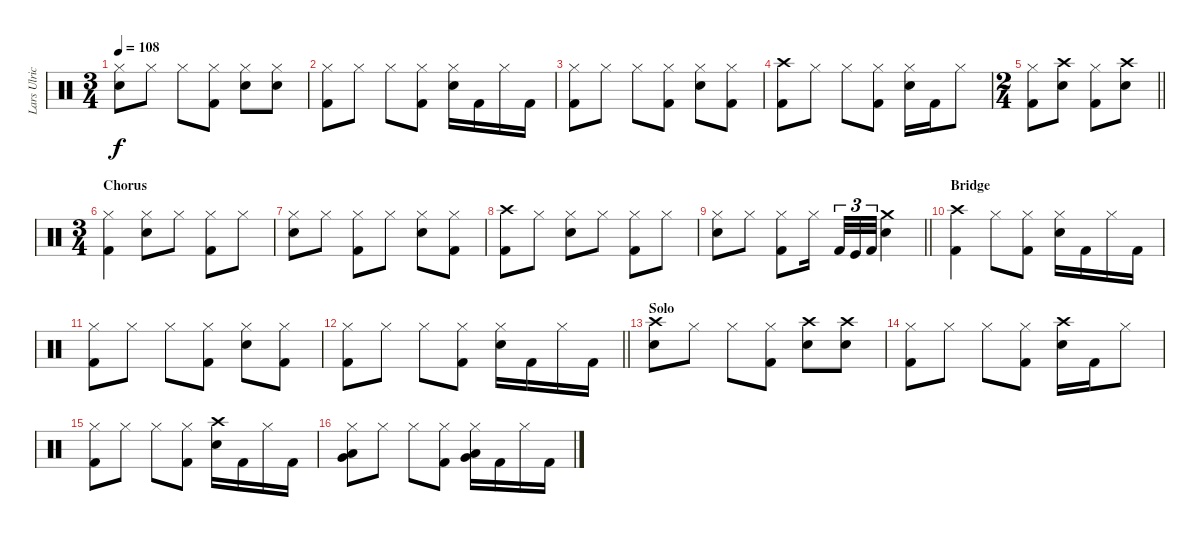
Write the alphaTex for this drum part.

\track ("Lars Ulrich" "Lars Ulric") {instrument percussion}
\staff {score}
\articulation defaults
\ts (3 4)
\tempo 108
\clef neutral
\ks c
("Hi-Hat (closed)" "Electric Snare (hit)").8{dy f} "Hi-Hat (closed)".8 "Hi-Hat (closed)".8 ("Hi-Hat (closed)" "Kick (hit) 2").8 ("Hi-Hat (closed)" "Electric Snare (hit)").8 ("Hi-Hat (closed)" "Electric Snare (hit)").8 |
("Hi-Hat (closed)" "Kick (hit) 2").8 "Hi-Hat (closed)".8 "Hi-Hat (closed)".8 ("Hi-Hat (closed)" "Kick (hit) 2").8 ("Hi-Hat (closed)" "Electric Snare (hit)").16 "Kick (hit) 2".16 "Hi-Hat (closed)".16 "Kick (hit) 2".16 |
("Hi-Hat (closed)" "Kick (hit) 2").8 "Hi-Hat (closed)".8 "Hi-Hat (closed)".8 ("Hi-Hat (closed)" "Kick (hit) 2").8 ("Hi-Hat (closed)" "Electric Snare (hit)").8 ("Hi-Hat (closed)" "Kick (hit) 2").8 |
("Crash high (hit)" "Kick (hit) 2").8 "Hi-Hat (closed)".8 "Hi-Hat (closed)".8 ("Hi-Hat (closed)" "Kick (hit) 2").8 ("Hi-Hat (closed)" "Electric Snare (hit)").16 "Kick (hit) 2".16 "Hi-Hat (closed)".8 |
\ts (2 4)
\barLineRight lightlight
("Hi-Hat (closed)" "Kick (hit) 2").8 ("Crash high (hit)" "Electric Snare (hit)").8 ("Hi-Hat (closed)" "Kick (hit) 2").8 ("Crash high (hit)" "Electric Snare (hit)").8 |
\ts (3 4)
\section ("" "Chorus")
("Hi-Hat (closed)" "Kick (hit) 2").4 ("Hi-Hat (closed)" "Electric Snare (hit)").8 "Hi-Hat (closed)".8 ("Hi-Hat (closed)" "Kick (hit) 2").8 "Hi-Hat (closed)".8 |
("Hi-Hat (closed)" "Electric Snare (hit)").8 "Hi-Hat (closed)".8 ("Hi-Hat (closed)" "Kick (hit) 2").8 "Hi-Hat (closed)".8 ("Hi-Hat (closed)" "Electric Snare (hit)").8 ("Hi-Hat (closed)" "Kick (hit) 2").8 |
("Crash high (hit)" "Kick (hit) 2").8 "Hi-Hat (closed)".8 ("Hi-Hat (closed)" "Electric Snare (hit)").8 "Hi-Hat (closed)".8 ("Hi-Hat (closed)" "Kick (hit) 2").8 "Hi-Hat (closed)".8 |
\barLineRight lightlight
("Hi-Hat (closed)" "Electric Snare (hit)").8 "Hi-Hat (closed)".8 ("Hi-Hat (closed)" "Kick (hit) 2").8 "Hi-Hat (closed)".16{beam splitsecondary} "Kick (hit) 2".32{tu (3 2)} "Kick (hit)".32{tu (3 2)} "Kick (hit) 2".32{tu (3 2)} ("Crash medium (hit)" "Electric Snare (hit)").4 |
\section ("" "Bridge")
("Crash high (hit)" "Kick (hit) 2").4 "Hi-Hat (closed)".8 ("Hi-Hat (closed)" "Kick (hit) 2").8 ("Hi-Hat (closed)" "Electric Snare (hit)").16 "Kick (hit) 2".16 "Hi-Hat (closed)".16 "Kick (hit) 2".16 |
("Hi-Hat (closed)" "Kick (hit) 2").8 "Hi-Hat (closed)".8 "Hi-Hat (closed)".8 ("Hi-Hat (closed)" "Kick (hit) 2").8 ("Hi-Hat (closed)" "Electric Snare (hit)").8 ("Hi-Hat (closed)" "Kick (hit) 2").8 |
\barLineRight lightlight
("Hi-Hat (closed)" "Kick (hit) 2").8 "Hi-Hat (closed)".8 "Hi-Hat (closed)".8 ("Hi-Hat (closed)" "Kick (hit) 2").8 ("Hi-Hat (closed)" "Electric Snare (hit)").16 "Kick (hit) 2".16 "Hi-Hat (closed)".16 "Kick (hit) 2".16 |
\section ("" "Solo")
("Crash high (hit)" "Electric Snare (hit)").8 "Hi-Hat (closed)".8 "Hi-Hat (closed)".8 ("Hi-Hat (closed)" "Kick (hit) 2").8 ("Crash high (hit)" "Electric Snare (hit)").8 ("Crash high (hit)" "Electric Snare (hit)").8 |
("Hi-Hat (closed)" "Kick (hit) 2").8 "Hi-Hat (closed)".8 "Hi-Hat (closed)".8 ("Hi-Hat (closed)" "Kick (hit) 2").8 ("Crash high (hit)" "Electric Snare (hit)").16 "Kick (hit) 2".16 "Hi-Hat (closed)".8 |
("Hi-Hat (closed)" "Kick (hit) 2").8 "Hi-Hat (closed)".8 "Hi-Hat (closed)".8 ("Hi-Hat (closed)" "Kick (hit) 2").8 ("Crash high (hit)" "Electric Snare (hit)").16 "Kick (hit) 2".16 "Hi-Hat (closed)".16 "Kick (hit) 2".16 |
("Hi-Hat (closed)" "Low Tom (hit)" "Very Low Tom (hit)").8 "Hi-Hat (closed)".8 "Hi-Hat (closed)".8 ("Hi-Hat (closed)" "Kick (hit) 2").8 ("Hi-Hat (closed)" "Low Tom (hit)" "Very Low Tom (hit)").16 "Kick (hit) 2".16 "Hi-Hat (closed)".16 "Kick (hit) 2".16
